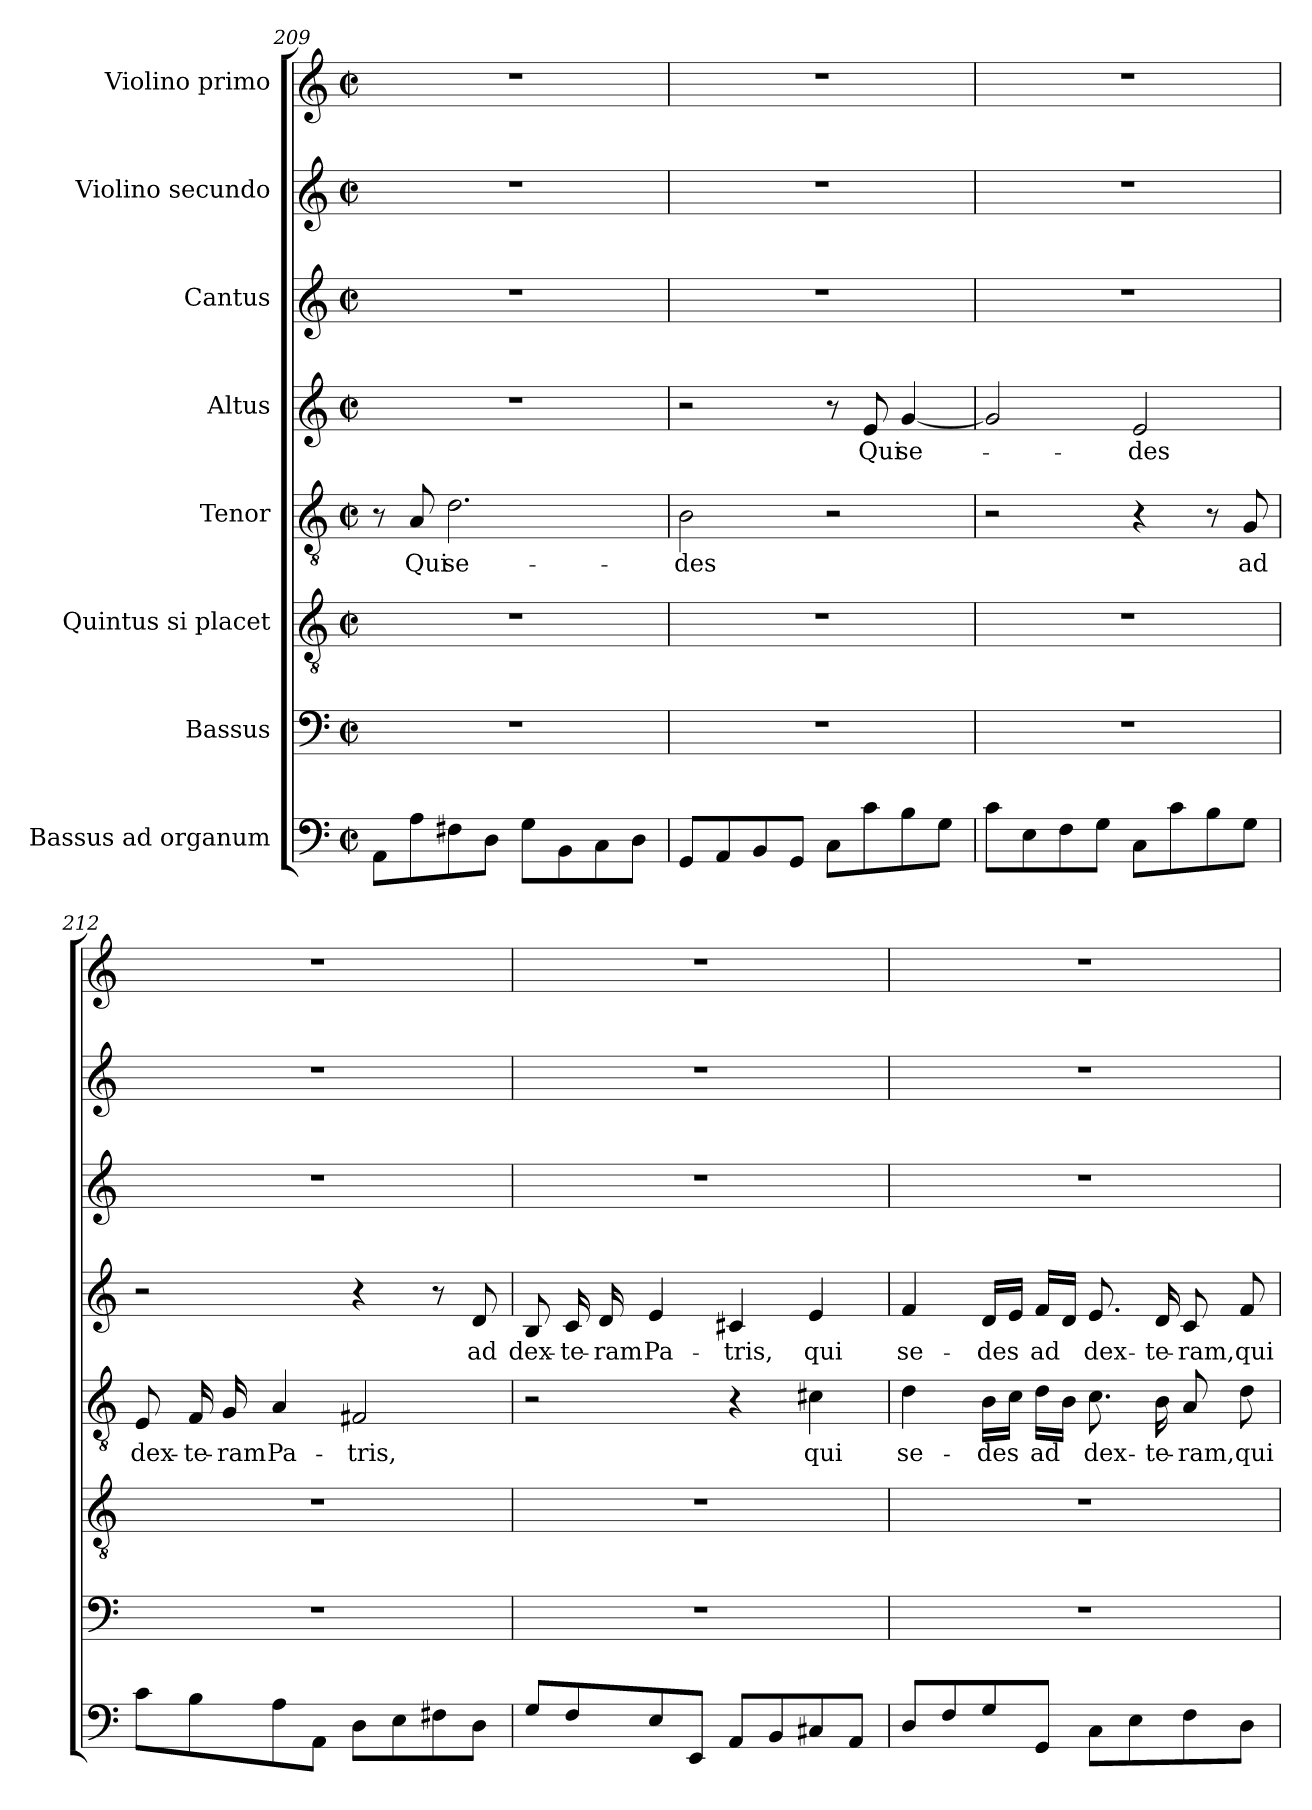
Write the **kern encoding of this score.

**kern	**kern	**kern	**kern	**text	**kern	**text	**kern	**kern	**kern
*part8	*part7	*part6	*part5	*part5	*part4	*part4	*part3	*part2	*part1
*staff8	*staff7	*staff6	*staff5	*staff5	*staff4	*staff4	*staff3	*staff2	*staff1
*I"Bassus ad organum	*I"Bassus	*I"Quintus si placet	*I"Tenor	*	*I"Altus	*	*I"Cantus	*I"Violino secundo	*I"Violino primo
*clefF4	*clefF4	*clefGv2	*clefGv2	*	*clefG2	*	*clefG2	*clefG2	*clefG2
*k[]	*k[]	*k[]	*k[]	*	*k[]	*	*k[]	*k[]	*k[]
*C:	*C:	*C:	*C:	*	*C:	*	*C:	*C:	*C:
*M2/2	*M2/2	*M2/2	*M2/2	*	*M2/2	*	*M2/2	*M2/2	*M2/2
*met(c|)	*met(c|)	*met(c|)	*met(c|)	*	*met(c|)	*	*met(c|)	*met(c|)	*met(c|)
=209	=209	=209	=209	=209	=209	=209	=209	=209	=209
8AA\L	1r	1r	8r	.	1r	.	1r	1r	1r
!	!	!	!	!LO:LY:b	!	!	!	!	!
8A\	.	.	8A/	Qui	.	.	.	.	.
!	!	!	!	!LO:LY:b	!	!	!	!	!
8F#X\	.	.	2.d\	se-	.	.	.	.	.
8D\J	.	.	.	.	.	.	.	.	.
8G\L	.	.	.	.	.	.	.	.	.
8BB\	.	.	.	.	.	.	.	.	.
8C\	.	.	.	.	.	.	.	.	.
8D\J	.	.	.	.	.	.	.	.	.
=210	=210	=210	=210	=210	=210	=210	=210	=210	=210
!	!	!	!	!LO:LY:b	!	!	!	!	!
8GG/L	1r	1r	2B\	-des	2r	.	1r	1r	1r
8AA/	.	.	.	.	.	.	.	.	.
8BB/	.	.	.	.	.	.	.	.	.
8GG/J	.	.	.	.	.	.	.	.	.
8C\L	.	.	2r	.	8r	.	.	.	.
!	!	!	!	!	!	!LO:LY:b	!	!	!
8c\	.	.	.	.	8e/	Qui	.	.	.
!	!	!	!	!	!	!LO:LY:b	!	!	!
8B\	.	.	.	.	[4g/	se-	.	.	.
8G\J	.	.	.	.	.	.	.	.	.
=211	=211	=211	=211	=211	=211	=211	=211	=211	=211
8c\L	1r	1r	2r	.	2g/]	.	1r	1r	1r
8E\	.	.	.	.	.	.	.	.	.
8F\	.	.	.	.	.	.	.	.	.
8G\J	.	.	.	.	.	.	.	.	.
!	!	!	!	!	!	!LO:LY:b	!	!	!
8C\L	.	.	4r	.	2e/	-des	.	.	.
8c\	.	.	.	.	.	.	.	.	.
8B\	.	.	8r	.	.	.	.	.	.
!	!	!	!	!LO:LY:b	!	!	!	!	!
8G\J	.	.	8G/	ad	.	.	.	.	.
=212	=212	=212	=212	=212	=212	=212	=212	=212	=212
!	!	!	!	!LO:LY:b	!	!	!	!	!
8c\L	1r	1r	8E/	dex-	2r	.	1r	1r	1r
!	!	!	!	!LO:LY:b	!	!	!	!	!
8B\	.	.	16F/	-te-	.	.	.	.	.
!	!	!	!	!LO:LY:b	!	!	!	!	!
.	.	.	16G/	-ram	.	.	.	.	.
!	!	!	!	!LO:LY:b	!	!	!	!	!
8A\	.	.	4A/	Pa-	.	.	.	.	.
8AA\J	.	.	.	.	.	.	.	.	.
!	!	!	!	!LO:LY:b	!	!	!	!	!
8D\L	.	.	2F#X/	-tris,	4r	.	.	.	.
8E\	.	.	.	.	.	.	.	.	.
8F#X\	.	.	.	.	8r	.	.	.	.
!	!	!	!	!	!	!LO:LY:b	!	!	!
8D\J	.	.	.	.	8d/	ad	.	.	.
!!LO:PB:g=z
=213	=213	=213	=213	=213	=213	=213	=213	=213	=213
!	!	!	!	!	!	!LO:LY:b	!	!	!
8G/L	1r	1r	2r	.	8B/	dex-	1r	1r	1r
!	!	!	!	!	!	!LO:LY:b	!	!	!
8F/	.	.	.	.	16c/	-te-	.	.	.
!	!	!	!	!	!	!LO:LY:b	!	!	!
.	.	.	.	.	16d/	-ram	.	.	.
!	!	!	!	!	!	!LO:LY:b	!	!	!
8E/	.	.	.	.	4e/	Pa-	.	.	.
8EE/J	.	.	.	.	.	.	.	.	.
!	!	!	!	!	!	!LO:LY:b	!	!	!
8AA/L	.	.	4r	.	4c#X/	-tris,	.	.	.
8BB/	.	.	.	.	.	.	.	.	.
!	!	!	!	!LO:LY:b	!	!LO:LY:b	!	!	!
8C#X/	.	.	4c#X\	qui	4e/	qui	.	.	.
8AA/J	.	.	.	.	.	.	.	.	.
=214	=214	=214	=214	=214	=214	=214	=214	=214	=214
!	!	!	!	!LO:LY:b	!	!LO:LY:b	!	!	!
8D/L	1r	1r	4d\	se-	4f/	se-	1r	1r	1r
8F/	.	.	.	.	.	.	.	.	.
!	!	!	!	!LO:LY:b	!	!LO:LY:b	!	!	!
8G/	.	.	16B\LL	-des	16d/LL	-des	.	.	.
.	.	.	16c\JJ	.	16e/JJ	.	.	.	.
!	!	!	!	!LO:LY:b	!	!LO:LY:b	!	!	!
8GG/J	.	.	16d\LL	ad	16f/LL	ad	.	.	.
.	.	.	16B\JJ	.	16d/JJ	.	.	.	.
!	!	!	!	!LO:LY:b	!	!LO:LY:b	!	!	!
8C\L	.	.	8.c\	dex-	8.e/	dex-	.	.	.
8E\	.	.	.	.	.	.	.	.	.
!	!	!	!	!LO:LY:b	!	!LO:LY:b	!	!	!
.	.	.	16B\	-te-	16d/	-te-	.	.	.
!	!	!	!	!LO:LY:b	!	!LO:LY:b	!	!	!
8F\	.	.	8A/	-ram,	8c/	-ram,	.	.	.
!	!	!	!	!LO:LY:b	!	!LO:LY:b	!	!	!
8D\J	.	.	8d\	qui	8f/	qui	.	.	.
=	=	=	=	=	=	=	=	=	=
*-	*-	*-	*-	*-	*-	*-	*-	*-	*-
